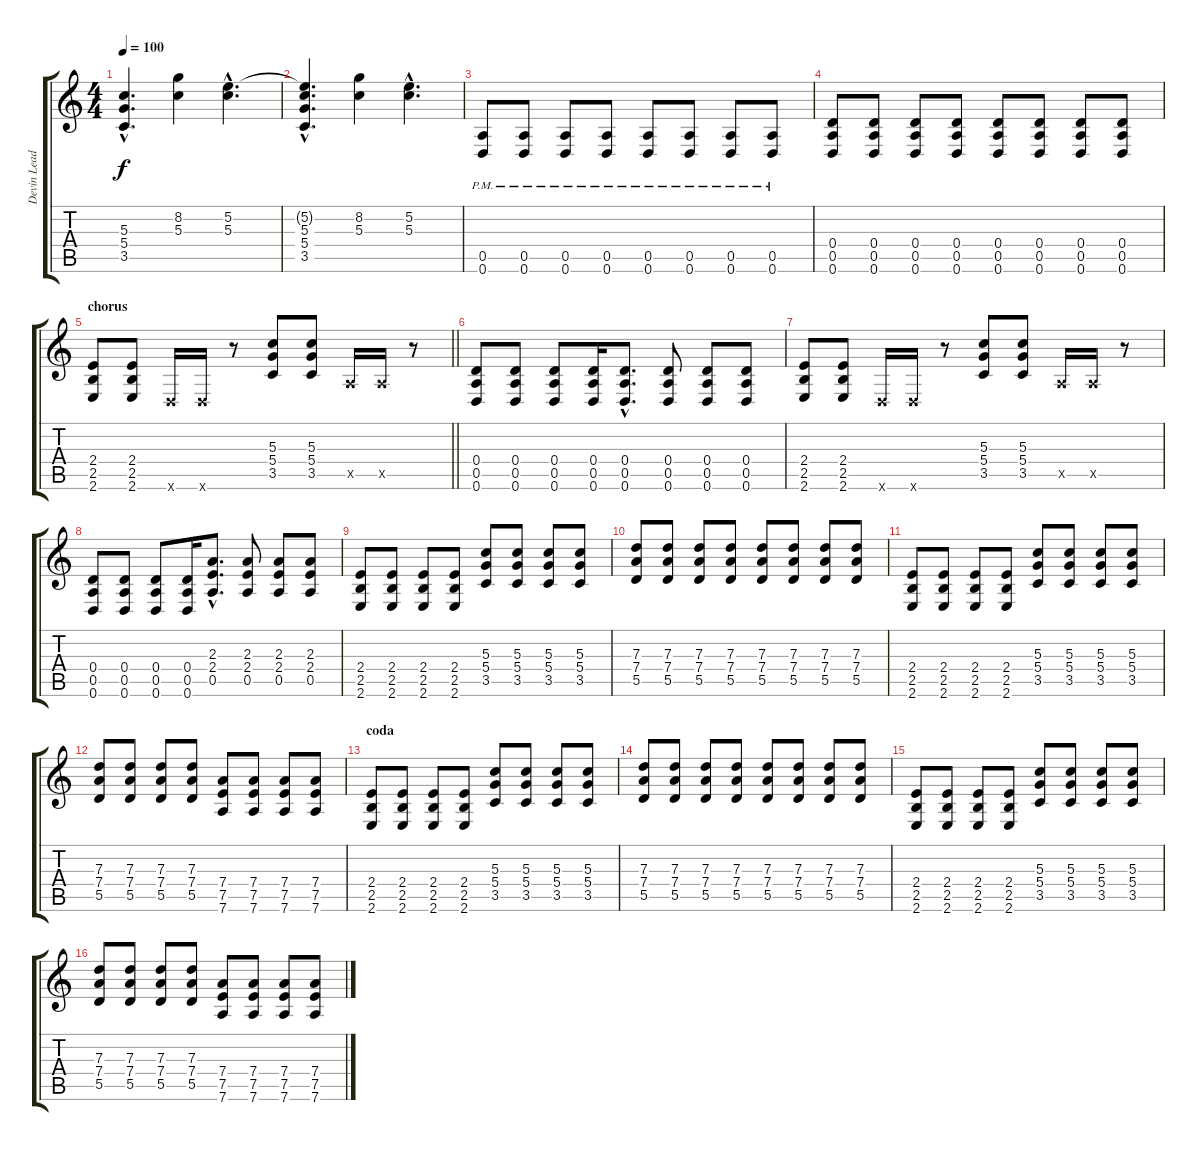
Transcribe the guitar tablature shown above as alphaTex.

\track ("Devin Lead" "Devin Lead") {instrument distortionguitar}
\staff {score tabs}
\tuning (E4 B3 G3 D3 A2 D2) {hide}
\ts (4 4)
\tempo 100
\clef g2
\ks c
(5.3{hac} 5.4{hac} 3.5{hac}).4{d dy f} (8.2 5.3).4 (5.2{hac} 5.3{hac}).4{d} |
(5.2{hac t} 5.3{hac} 5.4{hac} 3.5{hac}).4{d} (8.2 5.3).4 (5.2{hac} 5.3{hac}).4{d} |
(0.5{pm} 0.6{pm}).8 (0.5{pm} 0.6{pm}).8 (0.5{pm} 0.6{pm}).8 (0.5{pm} 0.6{pm}).8 (0.5{pm} 0.6{pm}).8 (0.5{pm} 0.6{pm}).8 (0.5{pm} 0.6{pm}).8 (0.5{pm} 0.6{pm}).8 |
(0.4 0.5 0.6).8 (0.4 0.5 0.6).8 (0.4 0.5 0.6).8 (0.4 0.5 0.6).8 (0.4 0.5 0.6).8 (0.4 0.5 0.6).8 (0.4 0.5 0.6).8 (0.4 0.5 0.6).8 |
\section ("" "chorus")
\barLineRight lightlight
(2.4 2.5 2.6).8 (2.4 2.5 2.6).8 0.6{x}.16 0.6{x}.16 r.8 (5.3 5.4 3.5).8 (5.3 5.4 3.5).8 0.5{x}.16 0.5{x}.16 r.8 |
(0.4 0.5 0.6).8 (0.4 0.5 0.6).8 (0.4 0.5 0.6).8 (0.4 0.5 0.6).16 (0.4{hac} 0.5{hac} 0.6{hac}).8{d} (0.4 0.5 0.6).8 (0.4 0.5 0.6).8 (0.4 0.5 0.6).8 |
(2.4 2.5 2.6).8 (2.4 2.5 2.6).8 0.6{x}.16 0.6{x}.16 r.8 (5.3 5.4 3.5).8 (5.3 5.4 3.5).8 0.5{x}.16 0.5{x}.16 r.8 |
(0.4 0.5 0.6).8 (0.4 0.5 0.6).8 (0.4 0.5 0.6).8 (0.4 0.5 0.6).16 (2.3{hac} 2.4{hac} 0.5{hac}).8{d} (2.3 2.4 0.5).8 (2.3 2.4 0.5).8 (2.3 2.4 0.5).8 |
(2.4 2.5 2.6).8 (2.4 2.5 2.6).8 (2.4 2.5 2.6).8 (2.4 2.5 2.6).8 (5.3 5.4 3.5).8 (5.3 5.4 3.5).8 (5.3 5.4 3.5).8 (5.3 5.4 3.5).8 |
(7.3 7.4 5.5).8 (7.3 7.4 5.5).8 (7.3 7.4 5.5).8 (7.3 7.4 5.5).8 (7.3 7.4 5.5).8 (7.3 7.4 5.5).8 (7.3 7.4 5.5).8 (7.3 7.4 5.5).8 |
(2.4 2.5 2.6).8 (2.4 2.5 2.6).8 (2.4 2.5 2.6).8 (2.4 2.5 2.6).8 (5.3 5.4 3.5).8 (5.3 5.4 3.5).8 (5.3 5.4 3.5).8 (5.3 5.4 3.5).8 |
(7.3 7.4 5.5).8 (7.3 7.4 5.5).8 (7.3 7.4 5.5).8 (7.3 7.4 5.5).8 (7.4 7.5 7.6).8 (7.4 7.5 7.6).8 (7.4 7.5 7.6).8 (7.4 7.5 7.6).8 |
\section ("" "coda")
(2.4 2.5 2.6).8 (2.4 2.5 2.6).8 (2.4 2.5 2.6).8 (2.4 2.5 2.6).8 (5.3 5.4 3.5).8 (5.3 5.4 3.5).8 (5.3 5.4 3.5).8 (5.3 5.4 3.5).8 |
(7.3 7.4 5.5).8 (7.3 7.4 5.5).8 (7.3 7.4 5.5).8 (7.3 7.4 5.5).8 (7.3 7.4 5.5).8 (7.3 7.4 5.5).8 (7.3 7.4 5.5).8 (7.3 7.4 5.5).8 |
(2.4 2.5 2.6).8 (2.4 2.5 2.6).8 (2.4 2.5 2.6).8 (2.4 2.5 2.6).8 (5.3 5.4 3.5).8 (5.3 5.4 3.5).8 (5.3 5.4 3.5).8 (5.3 5.4 3.5).8 |
(7.3 7.4 5.5).8 (7.3 7.4 5.5).8 (7.3 7.4 5.5).8 (7.3 7.4 5.5).8 (7.4 7.5 7.6).8 (7.4 7.5 7.6).8 (7.4 7.5 7.6).8 (7.4 7.5 7.6).8
